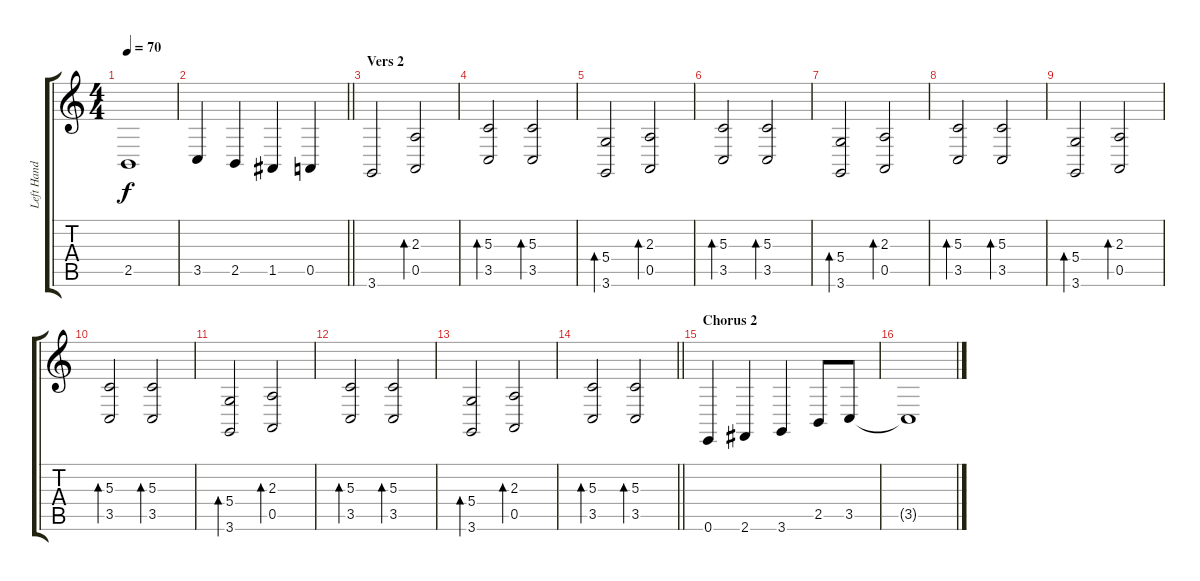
\track ("Left Hand - Piano" "Left Hand ") {instrument acousticgrandpiano}
\staff {score tabs}
\tuning (E4 B3 G3 D3 A2 E2) {hide}
\ts (4 4)
\tempo 70
\clef g2
\ks c
2.5.1{dy f} |
\barLineRight lightlight
3.5.4 2.5.4 1.5.4 0.5.4 |
\section ("" "Vers 2")
3.6.2 (2.3 0.5).2{bd 60} |
(5.3 3.5).2{bd 60} (5.3 3.5).2{bd 60} |
(5.4 3.6).2{bd 60} (2.3 0.5).2{bd 60} |
(5.3 3.5).2{bd 60} (5.3 3.5).2{bd 60} |
(5.4 3.6).2{bd 60} (2.3 0.5).2{bd 60} |
(5.3 3.5).2{bd 60} (5.3 3.5).2{bd 60} |
(5.4 3.6).2{bd 60} (2.3 0.5).2{bd 60} |
(5.3 3.5).2{bd 60} (5.3 3.5).2{bd 60} |
(5.4 3.6).2{bd 60} (2.3 0.5).2{bd 60} |
(5.3 3.5).2{bd 60} (5.3 3.5).2{bd 60} |
(5.4 3.6).2{bd 60} (2.3 0.5).2{bd 60} |
\barLineRight lightlight
(5.3 3.5).2{bd 60} (5.3 3.5).2{bd 60} |
\section ("" "Chorus 2")
0.6.4 2.6.4 3.6.4 2.5.8 3.5.8 |
3.5{t}.1
